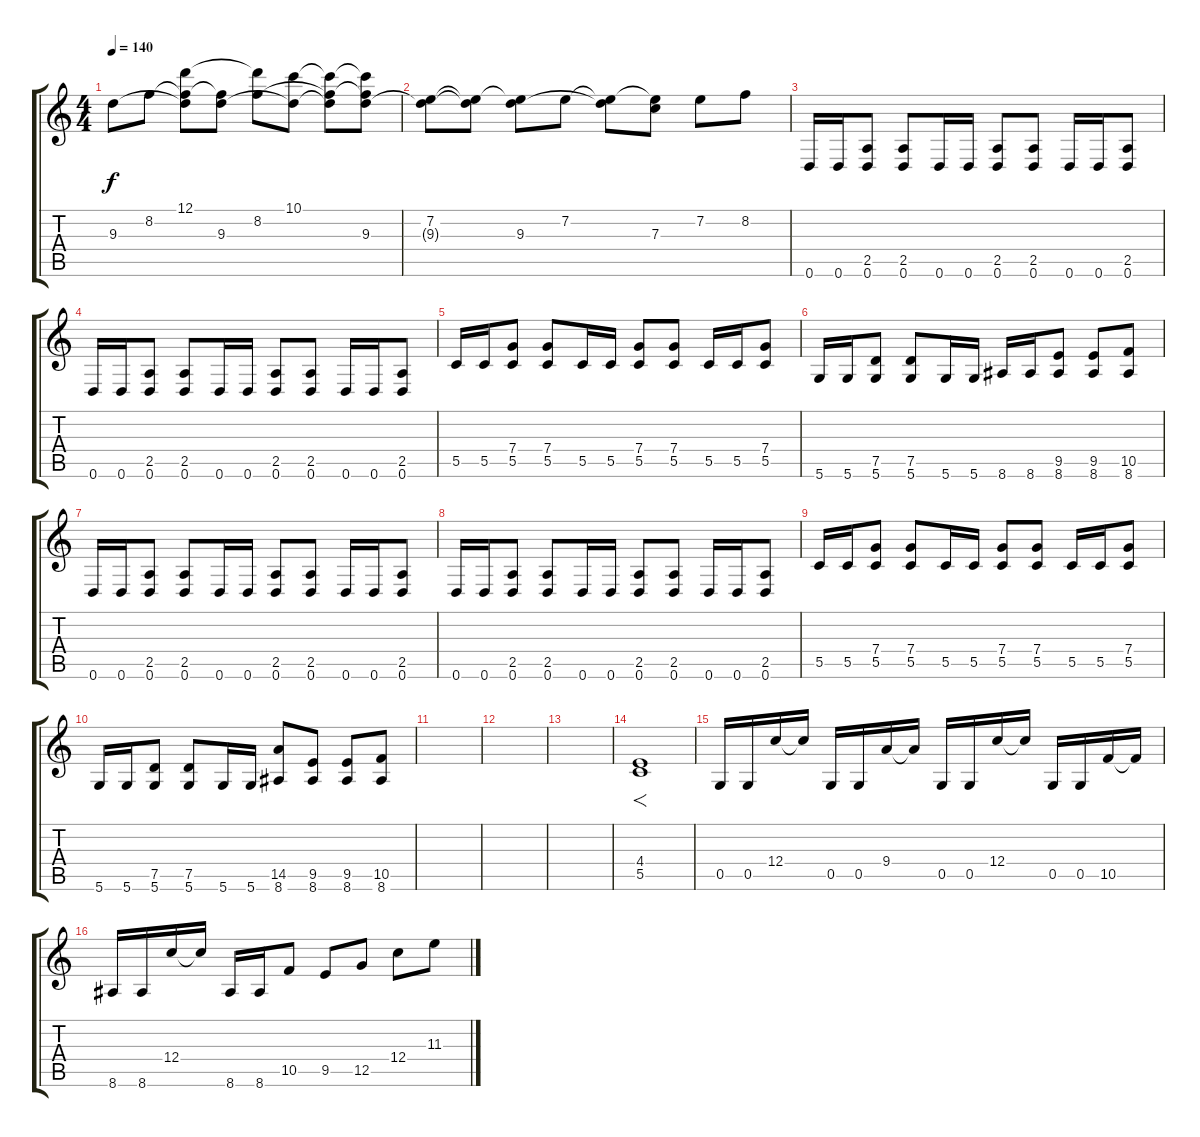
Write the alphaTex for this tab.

\track "" {instrument distortionguitar}
\staff {score tabs}
\tuning (D4 A3 F3 C3 G2 D2) {hide}
\ts (4 4)
\tempo 140
\clef g2
\ks c
9.3.8{dy f} 8.2.8 (12.1 8.2{t} 9.3{t}).8 (8.2{t} 9.3).8 (12.1{t} 8.2).8 (10.1 9.3{t}).8 (10.1{t} 8.2{t} 9.3{t}).8 (10.1{t} 8.2{t} 9.3).8 |
(7.2 9.3{t}).8 (7.2{t} 9.3{t}).8 (7.2{t} 9.3).8 7.2.8 (7.2{t} 9.3{t}).8 (7.2{t} 7.3).8 7.2.8 8.2.8 |
0.6.16 0.6.16 (2.5 0.6).8 (2.5 0.6).8 0.6.16 0.6.16 (2.5 0.6).8 (2.5 0.6).8 0.6.16 0.6.16 (2.5 0.6).8 |
0.6.16 0.6.16 (2.5 0.6).8 (2.5 0.6).8 0.6.16 0.6.16 (2.5 0.6).8 (2.5 0.6).8 0.6.16 0.6.16 (2.5 0.6).8 |
5.5.16 5.5.16 (7.4 5.5).8 (7.4 5.5).8 5.5.16 5.5.16 (7.4 5.5).8 (7.4 5.5).8 5.5.16 5.5.16 (7.4 5.5).8 |
5.6.16 5.6.16 (7.5 5.6).8 (7.5 5.6).8 5.6.16 5.6.16 8.6.16 8.6.16 (9.5 8.6).8 (9.5 8.6).8 (10.5 8.6).8 |
0.6.16 0.6.16 (2.5 0.6).8 (2.5 0.6).8 0.6.16 0.6.16 (2.5 0.6).8 (2.5 0.6).8 0.6.16 0.6.16 (2.5 0.6).8 |
0.6.16 0.6.16 (2.5 0.6).8 (2.5 0.6).8 0.6.16 0.6.16 (2.5 0.6).8 (2.5 0.6).8 0.6.16 0.6.16 (2.5 0.6).8 |
5.5.16 5.5.16 (7.4 5.5).8 (7.4 5.5).8 5.5.16 5.5.16 (7.4 5.5).8 (7.4 5.5).8 5.5.16 5.5.16 (7.4 5.5).8 |
5.6.16 5.6.16 (7.5 5.6).8 (7.5 5.6).8 5.6.16 5.6.16 (14.5 8.6).8 (9.5 8.6).8 (9.5 8.6).8 (10.5 8.6).8 |
|
|
|
(4.4 5.5).1{f} |
0.5.16 0.5.16 12.4.16 12.4{t}.16 0.5.16 0.5.16 9.4.16 9.4{t}.16 0.5.16 0.5.16 12.4.16 12.4{t}.16 0.5.16 0.5.16 10.5.16 10.5{t}.16 |
8.6.16 8.6.16 12.4.16 12.4{t}.16 8.6.16 8.6.16 10.5.8 9.5.8 12.5.8 12.4.8 11.3.8
